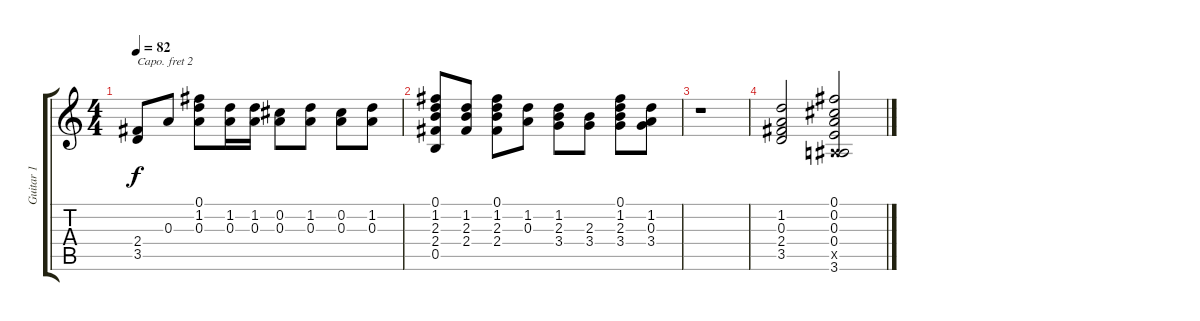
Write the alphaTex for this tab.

\track ("Guitar 1" "Guitar 1") {instrument acousticguitarnylon}
\staff {score tabs}
\capo 2
\tuning (E4 B3 G3 D3 A2 E2) {hide}
\ts (4 4)
\tempo 82
\clef g2
\ks c
(2.4 3.5).8{dy f} 0.3.8 (0.1 1.2 0.3).8 (1.2 0.3).16 (1.2 0.3).16 (0.2 0.3).8 (1.2 0.3).8 (0.2 0.3).8 (1.2 0.3).8 |
(0.1 1.2 2.3 2.4 0.5).8 (1.2 2.3 2.4).8 (0.1 1.2 2.3 2.4).8 (1.2 0.3).8 (1.2 2.3 3.4).8 (2.3 3.4).8 (0.1 1.2 2.3 3.4).8 (1.2 0.3 3.4).8 |
r.1 |
(1.2 0.3 2.4 3.5).2 (0.1 0.2 0.3 0.4 -1.5{x} 3.6).2
